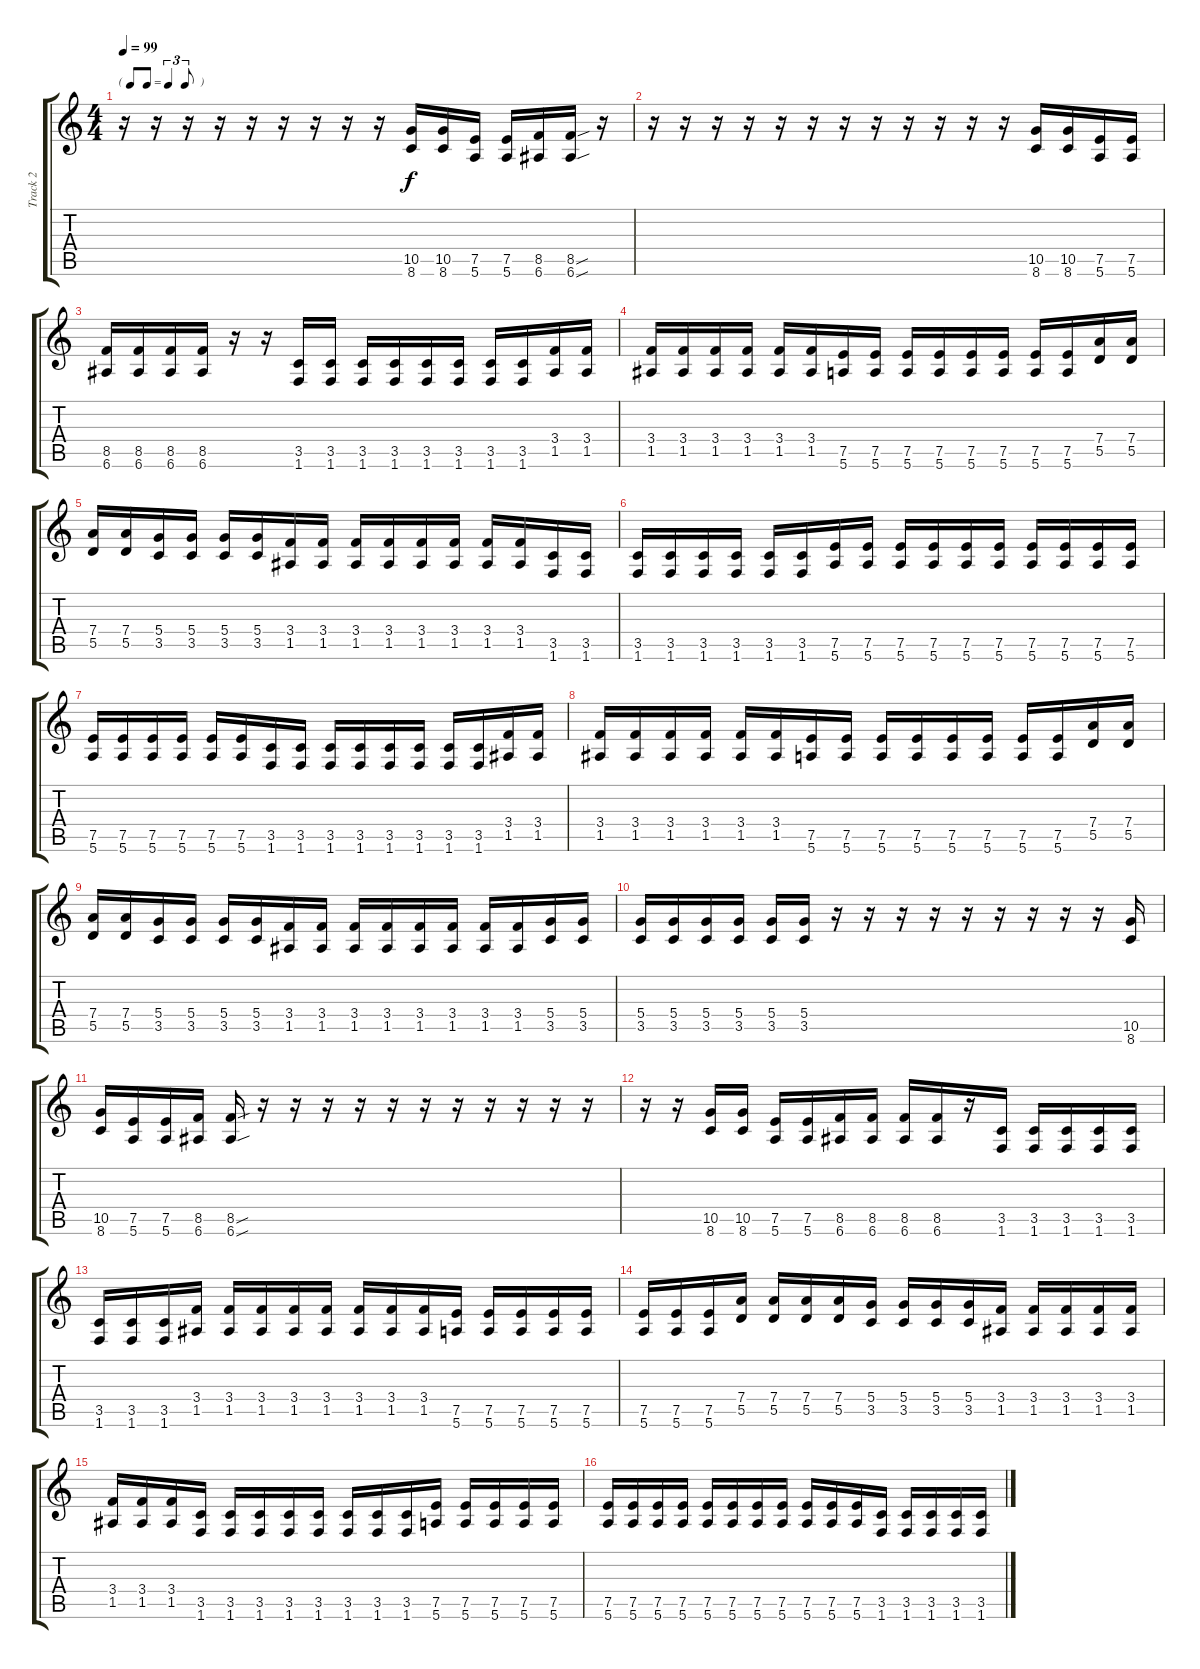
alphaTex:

\track ("Track 2" "Track 2") {instrument electricguitarmuted}
\staff {score tabs}
\tuning (E4 B3 G3 D3 A2 E2) {hide}
\ts (4 4)
\tf triplet8th
\tempo 99
\clef g2
\ks c
r.16{dy f instrument electricguitarmuted} r.16 r.16 r.16 r.16 r.16 r.16 r.16 r.16 (10.5 8.6).16 (10.5 8.6).16 (7.5 5.6).16 (7.5 5.6).16 (8.5 6.6).16 (8.5{sou} 6.6{sou}).16 r.16 |
r.16 r.16 r.16 r.16 r.16 r.16 r.16 r.16 r.16 r.16 r.16 r.16 (10.5 8.6).16 (10.5 8.6).16 (7.5 5.6).16 (7.5 5.6).16 |
(8.5 6.6).16 (8.5 6.6).16 (8.5 6.6).16 (8.5 6.6).16 r.16 r.16 (3.5 1.6).16 (3.5 1.6).16 (3.5 1.6).16 (3.5 1.6).16 (3.5 1.6).16 (3.5 1.6).16 (3.5 1.6).16 (3.5 1.6).16 (3.4 1.5).16 (3.4 1.5).16 |
(3.4 1.5).16 (3.4 1.5).16 (3.4 1.5).16 (3.4 1.5).16 (3.4 1.5).16 (3.4 1.5).16 (7.5 5.6).16 (7.5 5.6).16 (7.5 5.6).16 (7.5 5.6).16 (7.5 5.6).16 (7.5 5.6).16 (7.5 5.6).16 (7.5 5.6).16 (7.4 5.5).16 (7.4 5.5).16 |
(7.4 5.5).16 (7.4 5.5).16 (5.4 3.5).16 (5.4 3.5).16 (5.4 3.5).16 (5.4 3.5).16 (3.4 1.5).16 (3.4 1.5).16 (3.4 1.5).16 (3.4 1.5).16 (3.4 1.5).16 (3.4 1.5).16 (3.4 1.5).16 (3.4 1.5).16 (3.5 1.6).16 (3.5 1.6).16 |
(3.5 1.6).16 (3.5 1.6).16 (3.5 1.6).16 (3.5 1.6).16 (3.5 1.6).16 (3.5 1.6).16 (7.5 5.6).16 (7.5 5.6).16 (7.5 5.6).16 (7.5 5.6).16 (7.5 5.6).16 (7.5 5.6).16 (7.5 5.6).16 (7.5 5.6).16 (7.5 5.6).16 (7.5 5.6).16 |
(7.5 5.6).16 (7.5 5.6).16 (7.5 5.6).16 (7.5 5.6).16 (7.5 5.6).16 (7.5 5.6).16 (3.5 1.6).16 (3.5 1.6).16 (3.5 1.6).16 (3.5 1.6).16 (3.5 1.6).16 (3.5 1.6).16 (3.5 1.6).16 (3.5 1.6).16 (3.4 1.5).16 (3.4 1.5).16 |
(3.4 1.5).16 (3.4 1.5).16 (3.4 1.5).16 (3.4 1.5).16 (3.4 1.5).16 (3.4 1.5).16 (7.5 5.6).16 (7.5 5.6).16 (7.5 5.6).16 (7.5 5.6).16 (7.5 5.6).16 (7.5 5.6).16 (7.5 5.6).16 (7.5 5.6).16 (7.4 5.5).16 (7.4 5.5).16 |
(7.4 5.5).16 (7.4 5.5).16 (5.4 3.5).16 (5.4 3.5).16 (5.4 3.5).16 (5.4 3.5).16 (3.4 1.5).16 (3.4 1.5).16 (3.4 1.5).16 (3.4 1.5).16 (3.4 1.5).16 (3.4 1.5).16 (3.4 1.5).16 (3.4 1.5).16 (5.4 3.5).16 (5.4 3.5).16 |
(5.4 3.5).16 (5.4 3.5).16 (5.4 3.5).16 (5.4 3.5).16 (5.4 3.5).16 (5.4 3.5).16 r.16 r.16 r.16 r.16 r.16 r.16 r.16 r.16 r.16 (10.5 8.6).16 |
(10.5 8.6).16 (7.5 5.6).16 (7.5 5.6).16 (8.5 6.6).16 (8.5{sou} 6.6{sou}).16 r.16 r.16 r.16 r.16 r.16 r.16 r.16 r.16 r.16 r.16 r.16 |
r.16 r.16 (10.5 8.6).16 (10.5 8.6).16 (7.5 5.6).16 (7.5 5.6).16 (8.5 6.6).16 (8.5 6.6).16 (8.5 6.6).16 (8.5 6.6).16 r.16 (3.5 1.6).16 (3.5 1.6).16 (3.5 1.6).16 (3.5 1.6).16 (3.5 1.6).16 |
(3.5 1.6).16 (3.5 1.6).16 (3.5 1.6).16 (3.4 1.5).16 (3.4 1.5).16 (3.4 1.5).16 (3.4 1.5).16 (3.4 1.5).16 (3.4 1.5).16 (3.4 1.5).16 (3.4 1.5).16 (7.5 5.6).16 (7.5 5.6).16 (7.5 5.6).16 (7.5 5.6).16 (7.5 5.6).16 |
(7.5 5.6).16 (7.5 5.6).16 (7.5 5.6).16 (7.4 5.5).16 (7.4 5.5).16 (7.4 5.5).16 (7.4 5.5).16 (5.4 3.5).16 (5.4 3.5).16 (5.4 3.5).16 (5.4 3.5).16 (3.4 1.5).16 (3.4 1.5).16 (3.4 1.5).16 (3.4 1.5).16 (3.4 1.5).16 |
(3.4 1.5).16 (3.4 1.5).16 (3.4 1.5).16 (3.5 1.6).16 (3.5 1.6).16 (3.5 1.6).16 (3.5 1.6).16 (3.5 1.6).16 (3.5 1.6).16 (3.5 1.6).16 (3.5 1.6).16 (7.5 5.6).16 (7.5 5.6).16 (7.5 5.6).16 (7.5 5.6).16 (7.5 5.6).16 |
(7.5 5.6).16 (7.5 5.6).16 (7.5 5.6).16 (7.5 5.6).16 (7.5 5.6).16 (7.5 5.6).16 (7.5 5.6).16 (7.5 5.6).16 (7.5 5.6).16 (7.5 5.6).16 (7.5 5.6).16 (3.5 1.6).16 (3.5 1.6).16 (3.5 1.6).16 (3.5 1.6).16 (3.5 1.6).16
